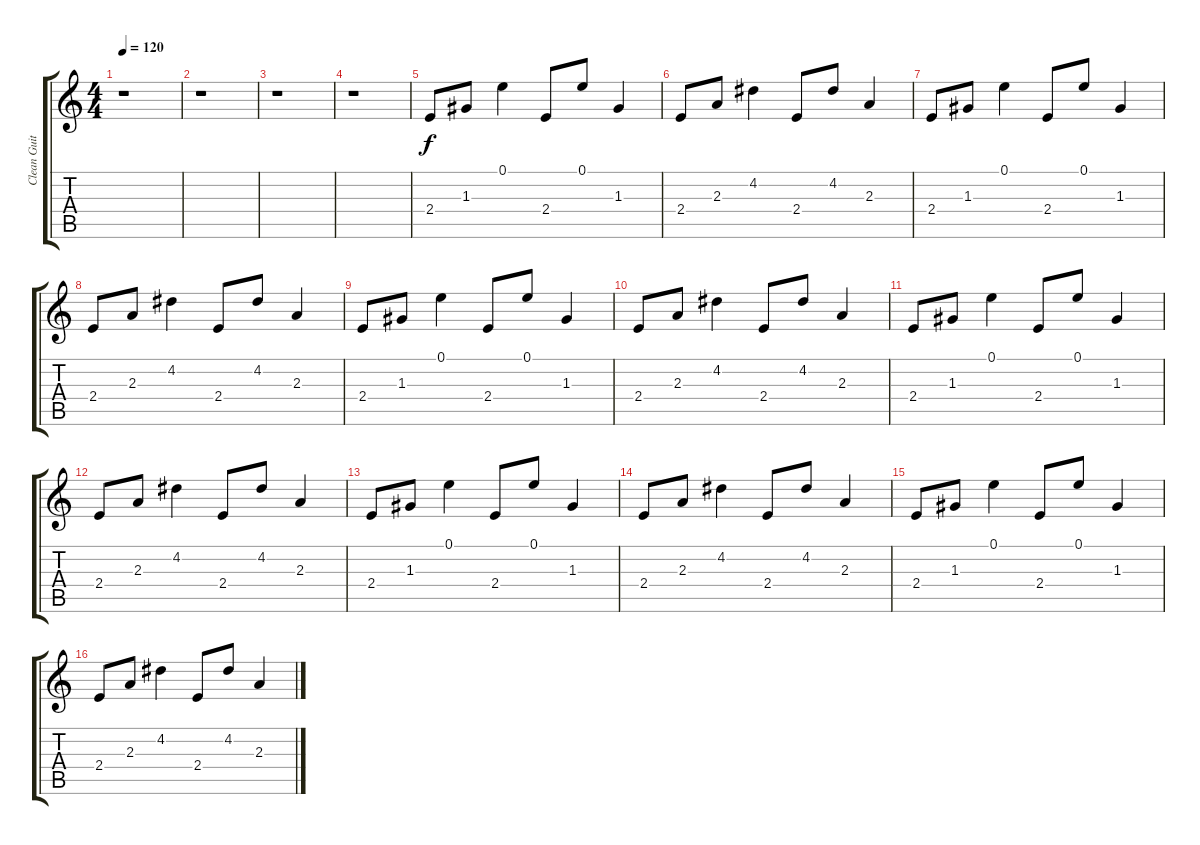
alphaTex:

\track ("Clean Guitar" "Clean Guit") {instrument electricguitarclean}
\staff {score tabs}
\tuning (E4 B3 G3 D3 A2 E2) {hide}
\ts (4 4)
\tempo 120
\clef g2
\ks c
r.1{dy f} |
r.1 |
r.1 |
r.1 |
2.4.8 1.3.8 0.1.4 2.4.8 0.1.8 1.3.4 |
2.4.8 2.3.8 4.2.4 2.4.8 4.2.8 2.3.4 |
2.4.8 1.3.8 0.1.4 2.4.8 0.1.8 1.3.4 |
2.4.8 2.3.8 4.2.4 2.4.8 4.2.8 2.3.4 |
2.4.8 1.3.8 0.1.4 2.4.8 0.1.8 1.3.4 |
2.4.8 2.3.8 4.2.4 2.4.8 4.2.8 2.3.4 |
2.4.8 1.3.8 0.1.4 2.4.8 0.1.8 1.3.4 |
2.4.8 2.3.8 4.2.4 2.4.8 4.2.8 2.3.4 |
2.4.8 1.3.8 0.1.4 2.4.8 0.1.8 1.3.4 |
2.4.8 2.3.8 4.2.4 2.4.8 4.2.8 2.3.4 |
2.4.8 1.3.8 0.1.4 2.4.8 0.1.8 1.3.4 |
2.4.8 2.3.8 4.2.4 2.4.8 4.2.8 2.3.4
